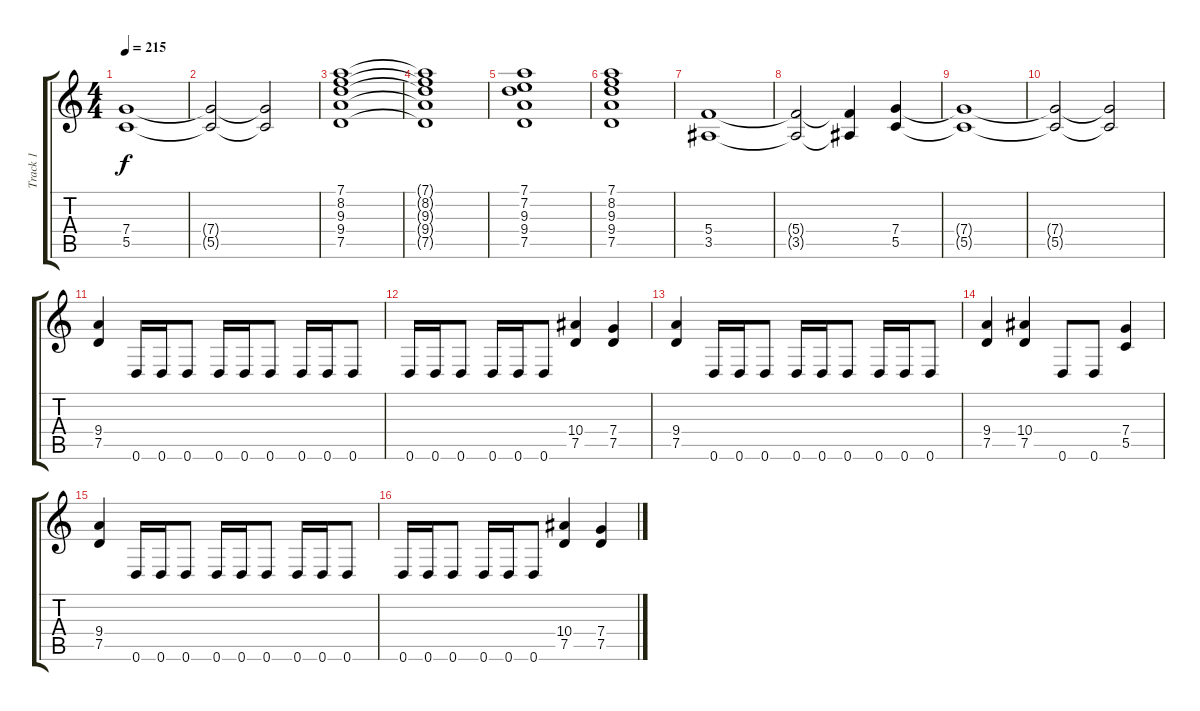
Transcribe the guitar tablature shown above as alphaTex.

\track ("Track 1" "Track 1") {instrument distortionguitar}
\staff {score tabs}
\tuning (D4 A3 F3 C3 G2 D2) {hide}
\ts (4 4)
\tempo 215
\clef g2
\ks c
(7.4{t} 5.5{t}).1{dy f} |
(7.4{t} 5.5{t}).2 (7.4{t} 5.5{t}).2 |
(7.1 8.2 9.3 9.4 7.5).1 |
(7.1{t} 8.2{t} 9.3{t} 9.4{t} 7.5{t}).1 |
(7.1 7.2 9.3 9.4 7.5).1 |
(7.1 8.2 9.3 9.4 7.5).1 |
(5.4 3.5).1 |
(5.4{t} 3.5{t}).2 (5.4{t} 3.5{t}).4 (7.4 5.5).4 |
(7.4{t} 5.5{t}).1 |
(7.4{t} 5.5{t}).2 (7.4{t} 5.5{t}).2 |
(9.4 7.5).4 0.6.16 0.6.16 0.6.8 0.6.16 0.6.16 0.6.8 0.6.16 0.6.16 0.6.8 |
0.6.16 0.6.16 0.6.8 0.6.16 0.6.16 0.6.8 (10.4 7.5).4 (7.4 7.5).4 |
(9.4 7.5).4 0.6.16 0.6.16 0.6.8 0.6.16 0.6.16 0.6.8 0.6.16 0.6.16 0.6.8 |
(9.4 7.5).4 (10.4 7.5).4 0.6.8 0.6.8 (7.4 5.5).4 |
(9.4 7.5).4 0.6.16 0.6.16 0.6.8 0.6.16 0.6.16 0.6.8 0.6.16 0.6.16 0.6.8 |
0.6.16 0.6.16 0.6.8 0.6.16 0.6.16 0.6.8 (10.4 7.5).4 (7.4 7.5).4
